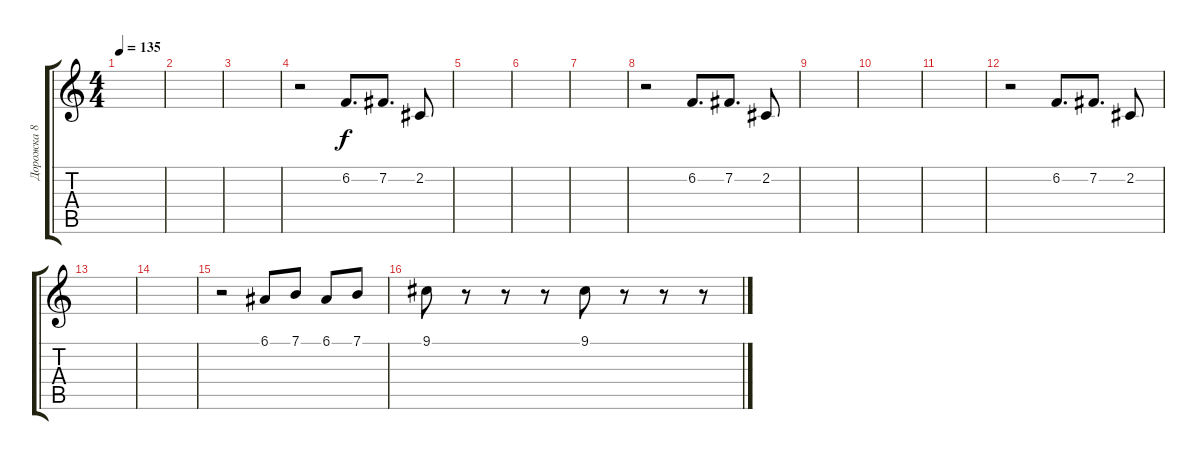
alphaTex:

\track ("Дорожка 8" "Дорожка 8") {instrument synthvoice}
\staff {score tabs}
\tuning (E4 B3 G3 D3 A2 E2) {hide}
\ts (4 4)
\tempo 135
\clef g2
\ks c
|
|
|
r.2 6.2.8{d} 7.2.8{d} 2.2.8 |
|
|
|
r.2 6.2.8{d} 7.2.8{d} 2.2.8 |
|
|
|
r.2 6.2.8{d} 7.2.8{d} 2.2.8 |
|
|
r.2 6.1.8 7.1.8 6.1.8 7.1.8 |
9.1.8 r.8 r.8 r.8 9.1.8 r.8 r.8 r.8
